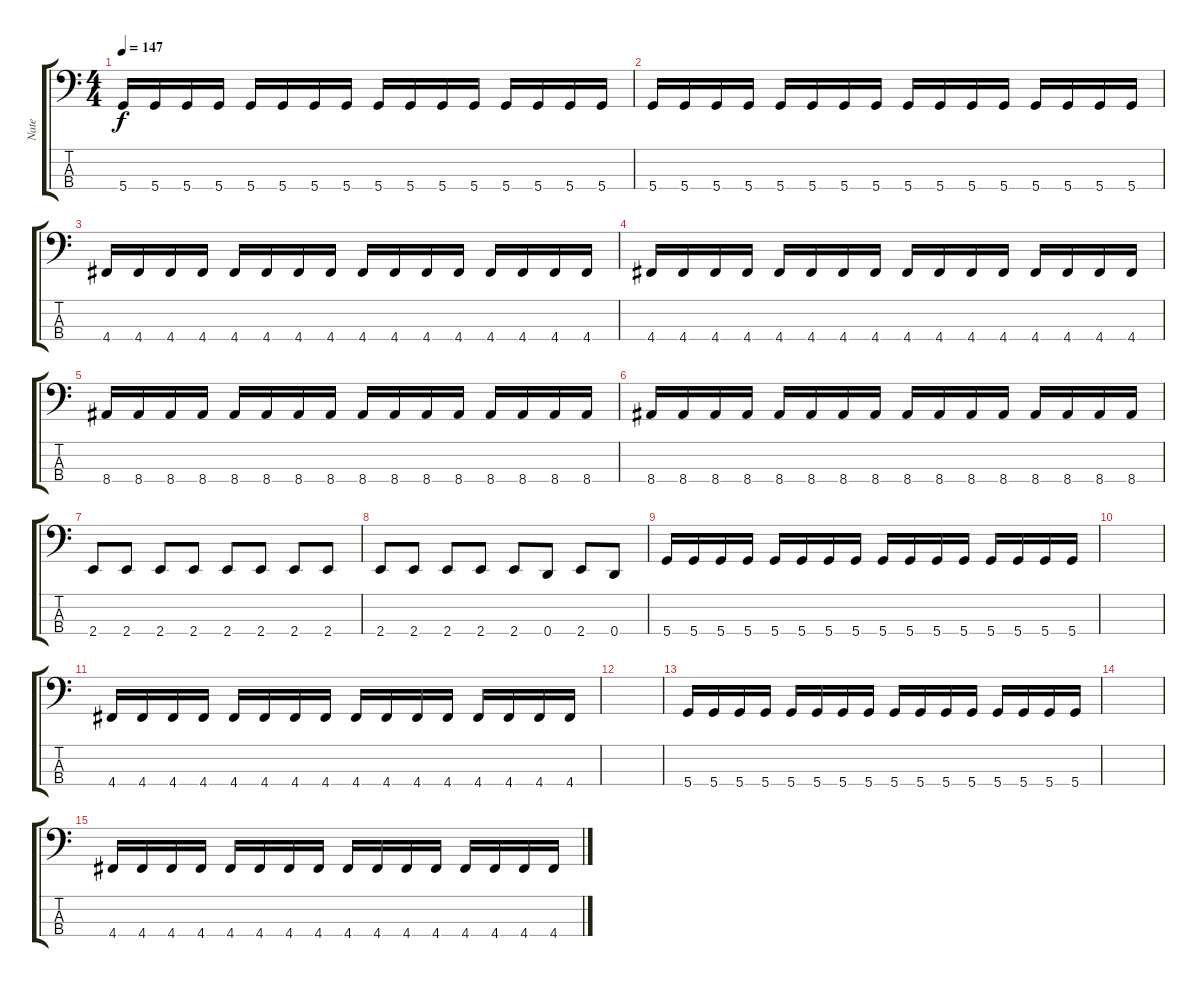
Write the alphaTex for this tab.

\track ("Nate" "Nate") {instrument electricbasspick}
\staff {score tabs}
\tuning (G2 D2 A1 D1) {hide}
\ts (4 4)
\tempo 147
\clef f4
\ks c
5.4.16{dy f} 5.4.16 5.4.16 5.4.16 5.4.16 5.4.16 5.4.16 5.4.16 5.4.16 5.4.16 5.4.16 5.4.16 5.4.16 5.4.16 5.4.16 5.4.16 |
5.4.16 5.4.16 5.4.16 5.4.16 5.4.16 5.4.16 5.4.16 5.4.16 5.4.16 5.4.16 5.4.16 5.4.16 5.4.16 5.4.16 5.4.16 5.4.16 |
4.4.16 4.4.16 4.4.16 4.4.16 4.4.16 4.4.16 4.4.16 4.4.16 4.4.16 4.4.16 4.4.16 4.4.16 4.4.16 4.4.16 4.4.16 4.4.16 |
4.4.16 4.4.16 4.4.16 4.4.16 4.4.16 4.4.16 4.4.16 4.4.16 4.4.16 4.4.16 4.4.16 4.4.16 4.4.16 4.4.16 4.4.16 4.4.16 |
8.4.16 8.4.16 8.4.16 8.4.16 8.4.16 8.4.16 8.4.16 8.4.16 8.4.16 8.4.16 8.4.16 8.4.16 8.4.16 8.4.16 8.4.16 8.4.16 |
8.4.16 8.4.16 8.4.16 8.4.16 8.4.16 8.4.16 8.4.16 8.4.16 8.4.16 8.4.16 8.4.16 8.4.16 8.4.16 8.4.16 8.4.16 8.4.16 |
2.4.8 2.4.8 2.4.8 2.4.8 2.4.8 2.4.8 2.4.8 2.4.8 |
2.4.8 2.4.8 2.4.8 2.4.8 2.4.8 0.4.8 2.4.8 0.4.8 |
5.4.16 5.4.16 5.4.16 5.4.16 5.4.16 5.4.16 5.4.16 5.4.16 5.4.16 5.4.16 5.4.16 5.4.16 5.4.16 5.4.16 5.4.16 5.4.16 |
|
4.4.16 4.4.16 4.4.16 4.4.16 4.4.16 4.4.16 4.4.16 4.4.16 4.4.16 4.4.16 4.4.16 4.4.16 4.4.16 4.4.16 4.4.16 4.4.16 |
|
5.4.16 5.4.16 5.4.16 5.4.16 5.4.16 5.4.16 5.4.16 5.4.16 5.4.16 5.4.16 5.4.16 5.4.16 5.4.16 5.4.16 5.4.16 5.4.16 |
|
4.4.16 4.4.16 4.4.16 4.4.16 4.4.16 4.4.16 4.4.16 4.4.16 4.4.16 4.4.16 4.4.16 4.4.16 4.4.16 4.4.16 4.4.16 4.4.16
